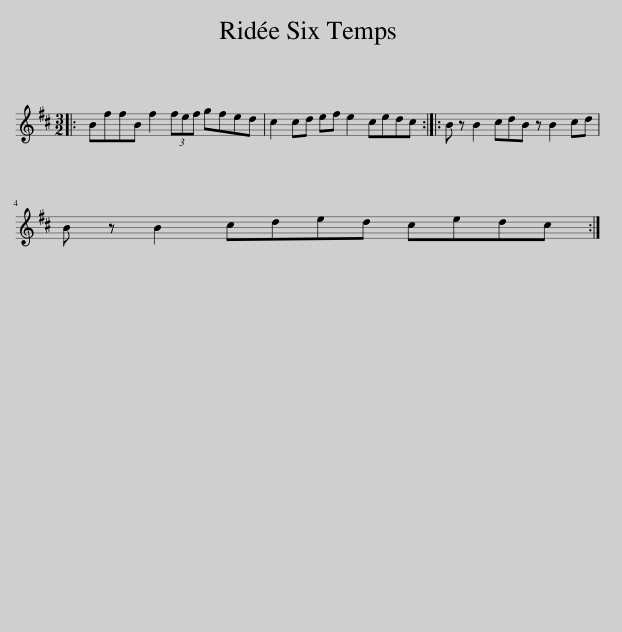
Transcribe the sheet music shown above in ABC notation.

X:1
L:1/8
M:3/2
I:linebreak $
K:Bmin
V:1 treble
V:1
|: BffB f2 (3fef gfed | c2 cd ef e2 cedc :: B z B2 cdB z B2 cd |$ B z B2 cded cedc :| %4
